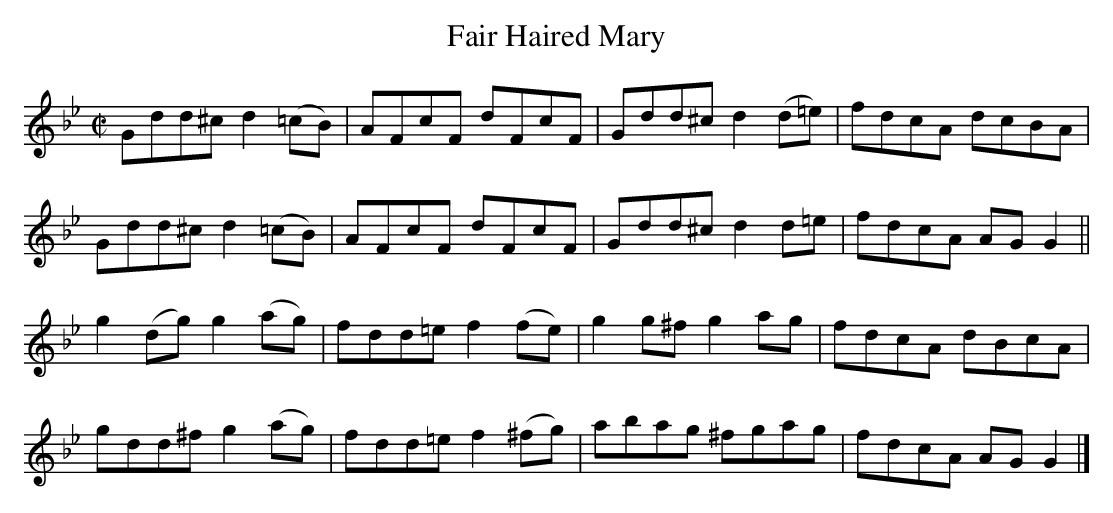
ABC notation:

X:1
T: Fair Haired Mary
M: C|
L: 1/8
K: Gm
Gdd^c   d2 (=cB) | AFcF    dFcF   | Gdd^c  d2 (d=e) | fdcA dcBA  |
Gdd^c   d2 (=cB) | AFcF    dFcF   | Gdd^c  d2  d=e  | fdcA AG G2 ||
g2 (dg) g2 (ag)  | fdd=e f2  (fe) | g2 g^f g2  ag   | fdcA dBcA  |
gdd^f   g2 (ag)  | fdd=e f2 (^fg) | abag   ^fgag    | fdcA AG G2 |]
